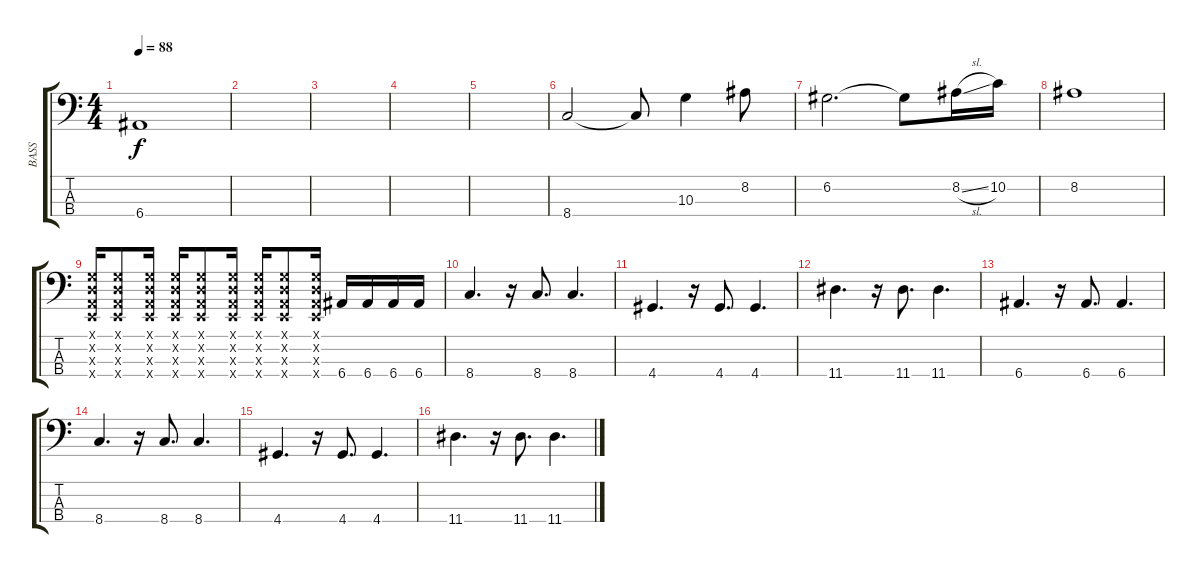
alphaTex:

\track ("BASS" "BASS") {instrument electricbasspick}
\staff {score tabs}
\tuning (G2 D2 A1 E1) {hide}
\ts (4 4)
\tempo 88
\clef f4
\ks c
6.4.1{dy f} |
|
|
|
|
8.4.2 8.4{t}.8 10.3.4 8.2.8 |
6.2.2{d} 6.2{t}.8 8.2{sl}.16 10.2.16 |
8.2.1 |
(0.1{x} 0.2{x} 0.3{x} 0.4{x}).16 (0.1{x} 0.2{x} 0.3{x} 0.4{x}).8 (0.1{x} 0.2{x} 0.3{x} 0.4{x}).16 (0.1{x} 0.2{x} 0.3{x} 0.4{x}).16 (0.1{x} 0.2{x} 0.3{x} 0.4{x}).8 (0.1{x} 0.2{x} 0.3{x} 0.4{x}).16 (0.1{x} 0.2{x} 0.3{x} 0.4{x}).16 (0.1{x} 0.2{x} 0.3{x} 0.4{x}).8 (0.1{x} 0.2{x} 0.3{x} 0.4{x}).16 6.4.16 6.4.16 6.4.16 6.4.16 |
8.4.4{d} r.16 8.4.8{d} 8.4.4{d} |
4.4.4{d} r.16 4.4.8{d} 4.4.4{d} |
11.4.4{d} r.16 11.4.8{d} 11.4.4{d} |
6.4.4{d} r.16 6.4.8{d} 6.4.4{d} |
8.4.4{d} r.16 8.4.8{d} 8.4.4{d} |
4.4.4{d} r.16 4.4.8{d} 4.4.4{d} |
11.4.4{d} r.16 11.4.8{d} 11.4.4{d}
